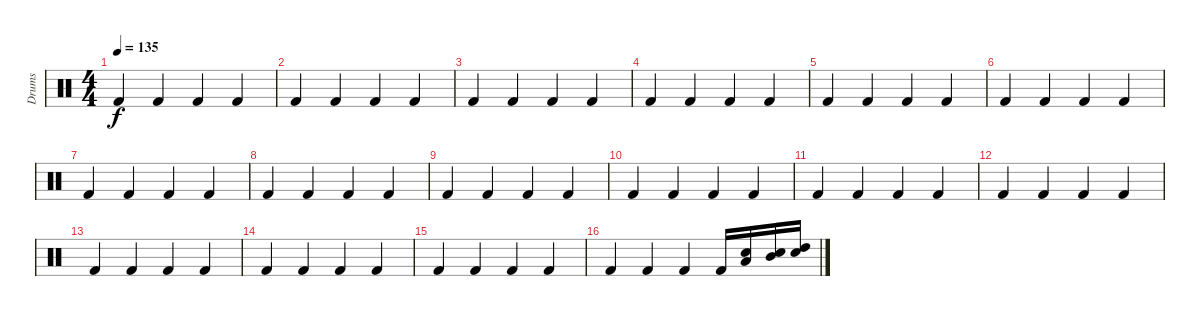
\track ("Drums" "Drums") {instrument percussion}
\staff {score}
\articulation defaults
\ts (4 4)
\tempo 135
\clef neutral
\ks c "Kick (hit) 2".4{dy f} "Kick (hit) 2".4 "Kick (hit) 2".4 "Kick (hit) 2".4
|
"Kick (hit) 2".4 "Kick (hit) 2".4 "Kick (hit) 2".4 "Kick (hit) 2".4 |
"Kick (hit) 2".4 "Kick (hit) 2".4 "Kick (hit) 2".4 "Kick (hit) 2".4 |
"Kick (hit) 2".4 "Kick (hit) 2".4 "Kick (hit) 2".4 "Kick (hit) 2".4 |
"Kick (hit) 2".4 "Kick (hit) 2".4 "Kick (hit) 2".4 "Kick (hit) 2".4 |
"Kick (hit) 2".4 "Kick (hit) 2".4 "Kick (hit) 2".4 "Kick (hit) 2".4 |
"Kick (hit) 2".4 "Kick (hit) 2".4 "Kick (hit) 2".4 "Kick (hit) 2".4 |
"Kick (hit) 2".4 "Kick (hit) 2".4 "Kick (hit) 2".4 "Kick (hit) 2".4 |
"Kick (hit) 2".4 "Kick (hit) 2".4 "Kick (hit) 2".4 "Kick (hit) 2".4 |
"Kick (hit) 2".4 "Kick (hit) 2".4 "Kick (hit) 2".4 "Kick (hit) 2".4 |
"Kick (hit) 2".4 "Kick (hit) 2".4 "Kick (hit) 2".4 "Kick (hit) 2".4 |
"Kick (hit) 2".4 "Kick (hit) 2".4 "Kick (hit) 2".4 "Kick (hit) 2".4 |
"Kick (hit) 2".4 "Kick (hit) 2".4 "Kick (hit) 2".4 "Kick (hit) 2".4 |
"Kick (hit) 2".4 "Kick (hit) 2".4 "Kick (hit) 2".4 "Kick (hit) 2".4 |
"Kick (hit) 2".4 "Kick (hit) 2".4 "Kick (hit) 2".4 "Kick (hit) 2".4 |
"Kick (hit) 2".4 "Kick (hit) 2".4 "Kick (hit) 2".4 "Kick (hit) 2".16 ("Snare (hit) 2" "Low Tom (hit)").16 ("Snare (hit) 2" "Mid Tom (hit)").16 ("Snare (hit) 2" "High Tom (hit)").16
